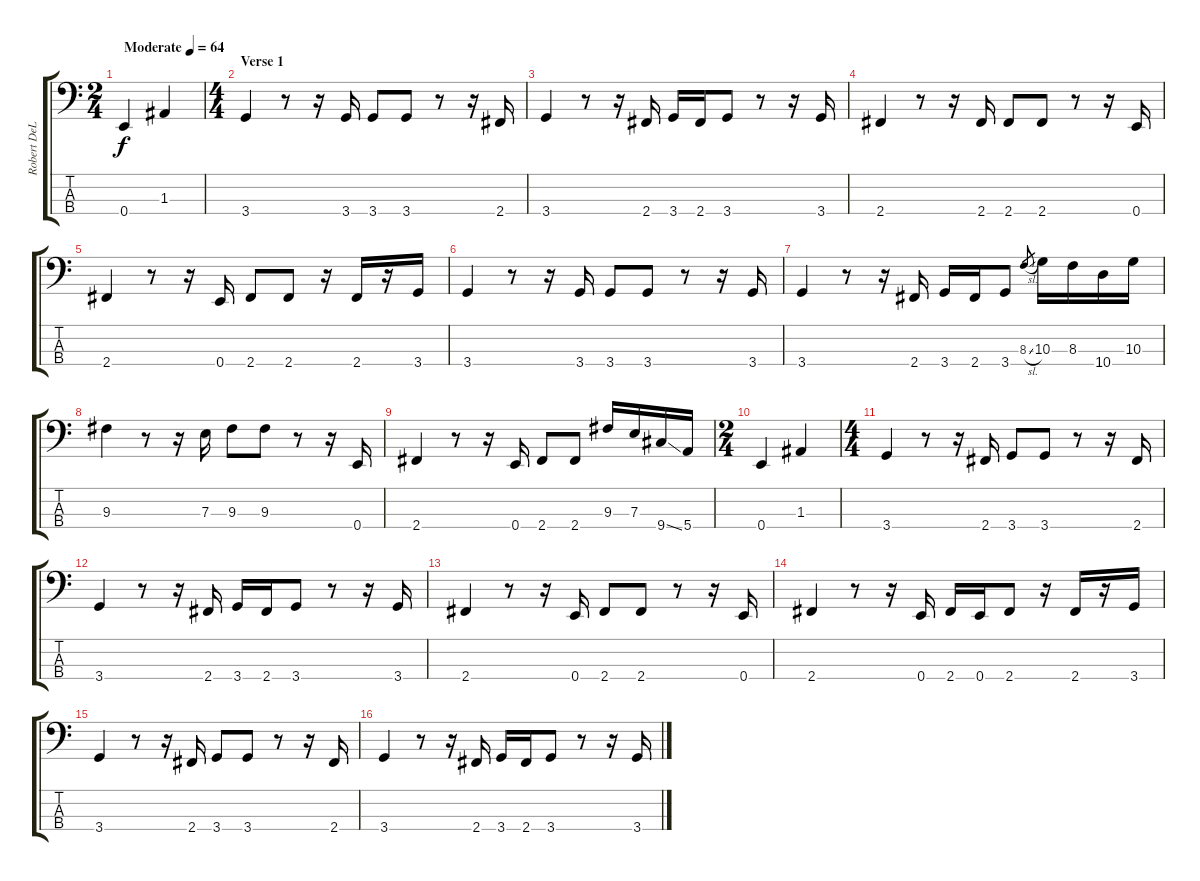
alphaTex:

\track ("Robert DeLeo - Bass" "Robert DeL") {instrument electricbassfinger}
\staff {score tabs}
\tuning (G2 D2 A1 E1) {hide}
\ts (2 4)
\tempo (64 "Moderate")
\clef f4
\ks c
0.4.4{dy f instrument electricbassfinger} 1.3.4 |
\ts (4 4)
\section ("" "Verse 1")
3.4.4 r.8 r.16 3.4.16 3.4.8 3.4.8 r.8 r.16 2.4.16 |
3.4.4 r.8 r.16 2.4.16 3.4.16 2.4.16 3.4.8 r.8 r.16 3.4.16 |
2.4.4 r.8 r.16 2.4.16 2.4.8 2.4.8 r.8 r.16 0.4.16 |
2.4.4 r.8 r.16 0.4.16 2.4.8 2.4.8 r.16 2.4.16 r.16 3.4.16 |
3.4.4 r.8 r.16 3.4.16 3.4.8 3.4.8 r.8 r.16 3.4.16 |
3.4.4 r.8 r.16 2.4.16 3.4.16 2.4.16 3.4.8 8.3{sl}.8{gr} 10.3.16 8.3.16 10.4.16 10.3.16 |
9.3.4 r.8 r.16 7.3.16 9.3.8 9.3.8 r.8 r.16 0.4.16 |
2.4.4 r.8 r.16 0.4.16 2.4.8 2.4.8 9.3.16 7.3.16 9.4{ss}.16 5.4.16 |
\ts (2 4)
0.4.4 1.3.4 |
\ts (4 4)
3.4.4 r.8 r.16 2.4.16 3.4.8 3.4.8 r.8 r.16 2.4.16 |
3.4.4 r.8 r.16 2.4.16 3.4.16 2.4.16 3.4.8 r.8 r.16 3.4.16 |
2.4.4 r.8 r.16 0.4.16 2.4.8 2.4.8 r.8 r.16 0.4.16 |
2.4.4 r.8 r.16 0.4.16 2.4.16 0.4.16 2.4.8 r.16 2.4.16 r.16 3.4.16 |
3.4.4 r.8 r.16 2.4.16 3.4.8 3.4.8 r.8 r.16 2.4.16 |
3.4.4 r.8 r.16 2.4.16 3.4.16 2.4.16 3.4.8 r.8 r.16 3.4.16
